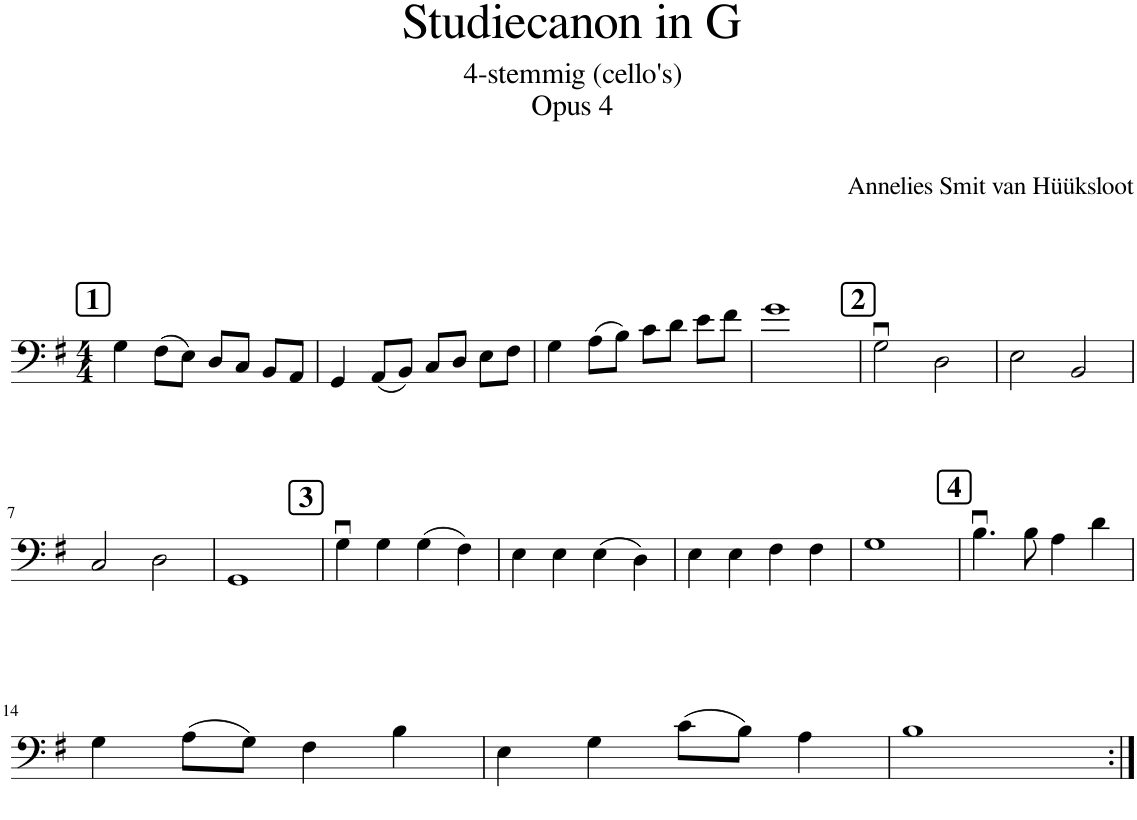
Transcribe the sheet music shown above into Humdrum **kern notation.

**kern
*part1
*staff1
*I"4 cello's
*clefF4
*k[f#]
*M4/4
!!LO:REH:place=s1:a:B:cj:fs=14:t=1
=1
4G\
(8F#\L
8E\J)
8D/L
8C/J
8BB/L
8AA/J
=2
4GG/
(8AA/L
8BB/J)
8C/L
8D/J
8E\L
8F#\J
=3
4G\
(8A\L
8B\J)
8c\L
8d\J
8e\L
8f#\J
=4
1g
!!LO:REH:place=s1:a:B:cj:fs=14:t=2
=5
2Gu\
2D\
=6
2E\
2BB/
!!LO:LB:g=z
=7
2C/
2D\
=8
1GG
!!LO:REH:place=s1:a:B:cj:fs=14:t=3
=9
4Gu\
4G\
(4G\
4F#\)
=10
4E\
4E\
(4E\
4D\)
=11
4E\
4E\
4F#\
4F#\
=12
1G
!!LO:REH:place=s1:a:B:cj:fs=14:t=4
=13
4.Bu\
8B\
4A\
4d\
!!LO:LB:g=z
=14
4G\
(8A\L
8G\J)
4F#\
4B\
=15
4E\
4G\
(8c\L
8B\J)
4A\
=16
1B
=:|!
*-
